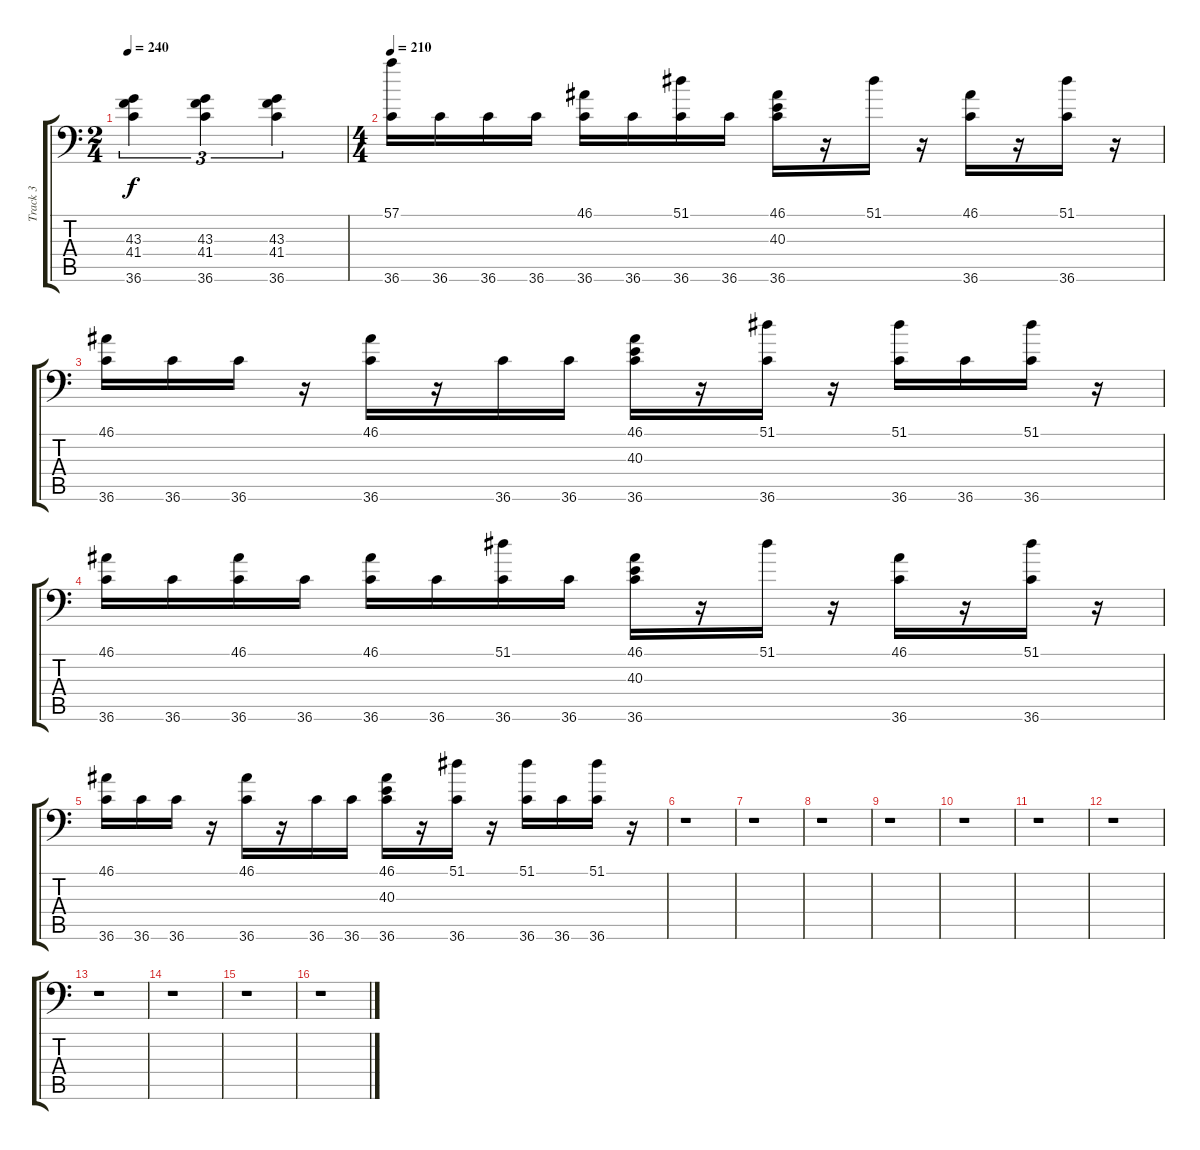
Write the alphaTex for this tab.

\track ("Track 3" "Track 3") {instrument acousticgrandpiano}
\staff {score tabs}
\tuning (C-1 C-1 C-1 C-1 C-1 C-1) {hide}
\ts (2 4)
\tempo 240
\clef f4
\ks c
(43.3 41.4 36.6).4{tu (3 2) dy f} (43.3 41.4 36.6).4{tu (3 2)} (43.3 41.4 36.6).4{tu (3 2)} |
\ts (4 4)
\tempo 210
(57.1 36.6).16 36.6.16 36.6.16 36.6.16 (46.1 36.6).16 36.6.16 (51.1 36.6).16 36.6.16 (46.1 40.3 36.6).16 r.16 51.1.16 r.16 (46.1 36.6).16 r.16 (51.1 36.6).16 r.16 |
(46.1 36.6).16 36.6.16 36.6.16 r.16 (46.1 36.6).16 r.16 36.6.16 36.6.16 (46.1 40.3 36.6).16 r.16 (51.1 36.6).16 r.16 (51.1 36.6).16 36.6.16 (51.1 36.6).16 r.16 |
(46.1 36.6).16 36.6.16 (46.1 36.6).16 36.6.16 (46.1 36.6).16 36.6.16 (51.1 36.6).16 36.6.16 (46.1 40.3 36.6).16 r.16 51.1.16 r.16 (46.1 36.6).16 r.16 (51.1 36.6).16 r.16 |
(46.1 36.6).16 36.6.16 36.6.16 r.16 (46.1 36.6).16 r.16 36.6.16 36.6.16 (46.1 40.3 36.6).16 r.16 (51.1 36.6).16 r.16 (51.1 36.6).16 36.6.16 (51.1 36.6).16 r.16 |
r.1 |
r.1 |
r.1 |
r.1 |
r.1 |
r.1 |
r.1 |
r.1 |
r.1 |
r.1 |
r.1
